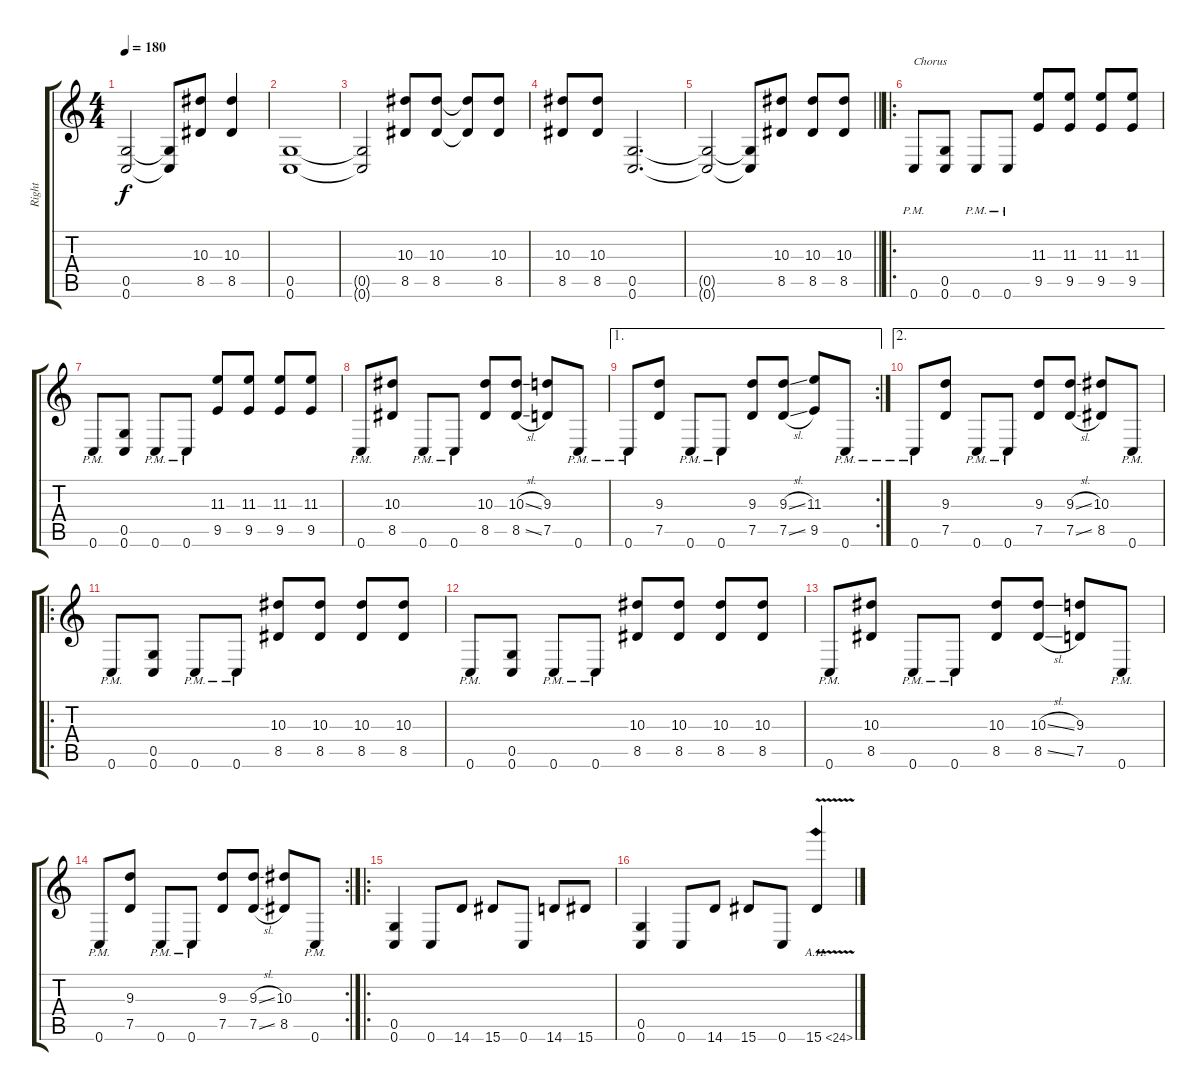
\track ("Right" "Right") {instrument acousticguitarsteel}
\staff {score tabs}
\tuning (D4 A3 F3 C3 G2 C2) {hide}
\ts (4 4)
\tempo 180
\clef g2
\ks c
(0.5{t} 0.6{t}).2{dy f} (0.5{t} 0.6{t}).8 (10.3 8.5).8 (10.3 8.5).4 |
(0.5 0.6).1 |
(0.5{t} 0.6{t}).2 (10.3 8.5).8 (10.3 8.5).8 (10.3{t} 8.5{t}).8 (10.3 8.5).8 |
(10.3 8.5).8 (10.3 8.5).8 (0.5 0.6).2{d} |
\barLineRight lightlight
(0.5{t} 0.6{t}).2 (0.5{t} 0.6{t}).8 (10.3 8.5).8 (10.3 8.5).8 (10.3 8.5).8 |
\ro
0.6{pm}.8{txt "Chorus"} (0.5 0.6).8 0.6{pm}.8 0.6{pm}.8 (11.3 9.5).8 (11.3 9.5).8 (11.3 9.5).8 (11.3 9.5).8 |
0.6{pm}.8 (0.5 0.6).8 0.6{pm}.8 0.6{pm}.8 (11.3 9.5).8 (11.3 9.5).8 (11.3 9.5).8 (11.3 9.5).8 |
0.6{pm}.8 (10.3 8.5).8 0.6{pm}.8 0.6{pm}.8 (10.3 8.5).8 (10.3{sl} 8.5{sl}).8 (9.3 7.5).8 0.6{pm}.8 |
\ae 1
\rc 2
0.6{pm}.8 (9.3 7.5).8 0.6{pm}.8 0.6{pm}.8 (9.3 7.5).8 (9.3{sl} 7.5{sl}).8 (11.3 9.5).8 0.6{pm}.8 |
\ae 2
0.6{pm}.8 (9.3 7.5).8 0.6{pm}.8 0.6{pm}.8 (9.3 7.5).8 (9.3{sl} 7.5{sl}).8 (10.3 8.5).8 0.6{pm}.8 |
\ro
0.6{pm}.8 (0.5 0.6).8 0.6{pm}.8 0.6{pm}.8 (10.3 8.5).8 (10.3 8.5).8 (10.3 8.5).8 (10.3 8.5).8 |
0.6{pm}.8 (0.5 0.6).8 0.6{pm}.8 0.6{pm}.8 (10.3 8.5).8 (10.3 8.5).8 (10.3 8.5).8 (10.3 8.5).8 |
0.6{pm}.8 (10.3 8.5).8 0.6{pm}.8 0.6{pm}.8 (10.3 8.5).8 (10.3{sl} 8.5{sl}).8 (9.3 7.5).8 0.6{pm}.8 |
\rc 2
0.6{pm}.8 (9.3 7.5).8 0.6{pm}.8 0.6{pm}.8 (9.3 7.5).8 (9.3{sl} 7.5{sl}).8 (10.3 8.5).8 0.6{pm}.8 |
\ro
(0.5 0.6).4 0.6.8 14.6.8 15.6.8 0.6.8 14.6.8 15.6.8 |
(0.5 0.6).4 0.6.8 14.6.8 15.6.8 0.6.8 15.6{ah 9 v}.4
